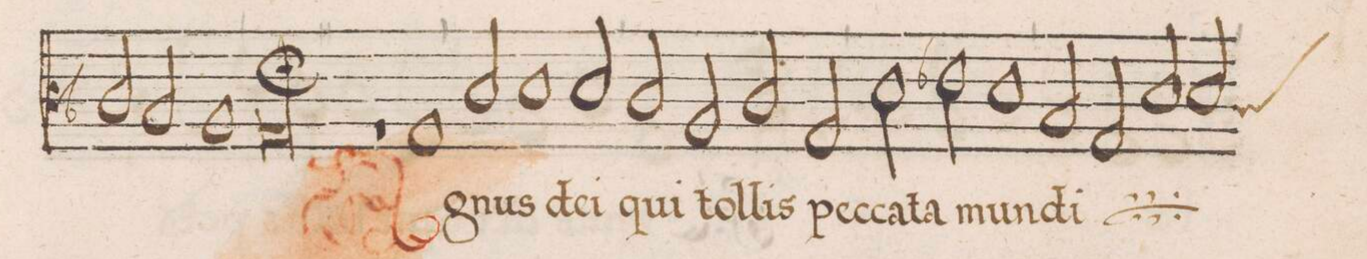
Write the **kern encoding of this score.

**kern	**text
*I"TENOR	*
*clefC3	*
*k[b-]	*
*met()	*
*M2/1	*
2c/	-(n)e
2B-/	.
1A	.
=77-	=77-
0Gl;	.
==	==
*-	*-
